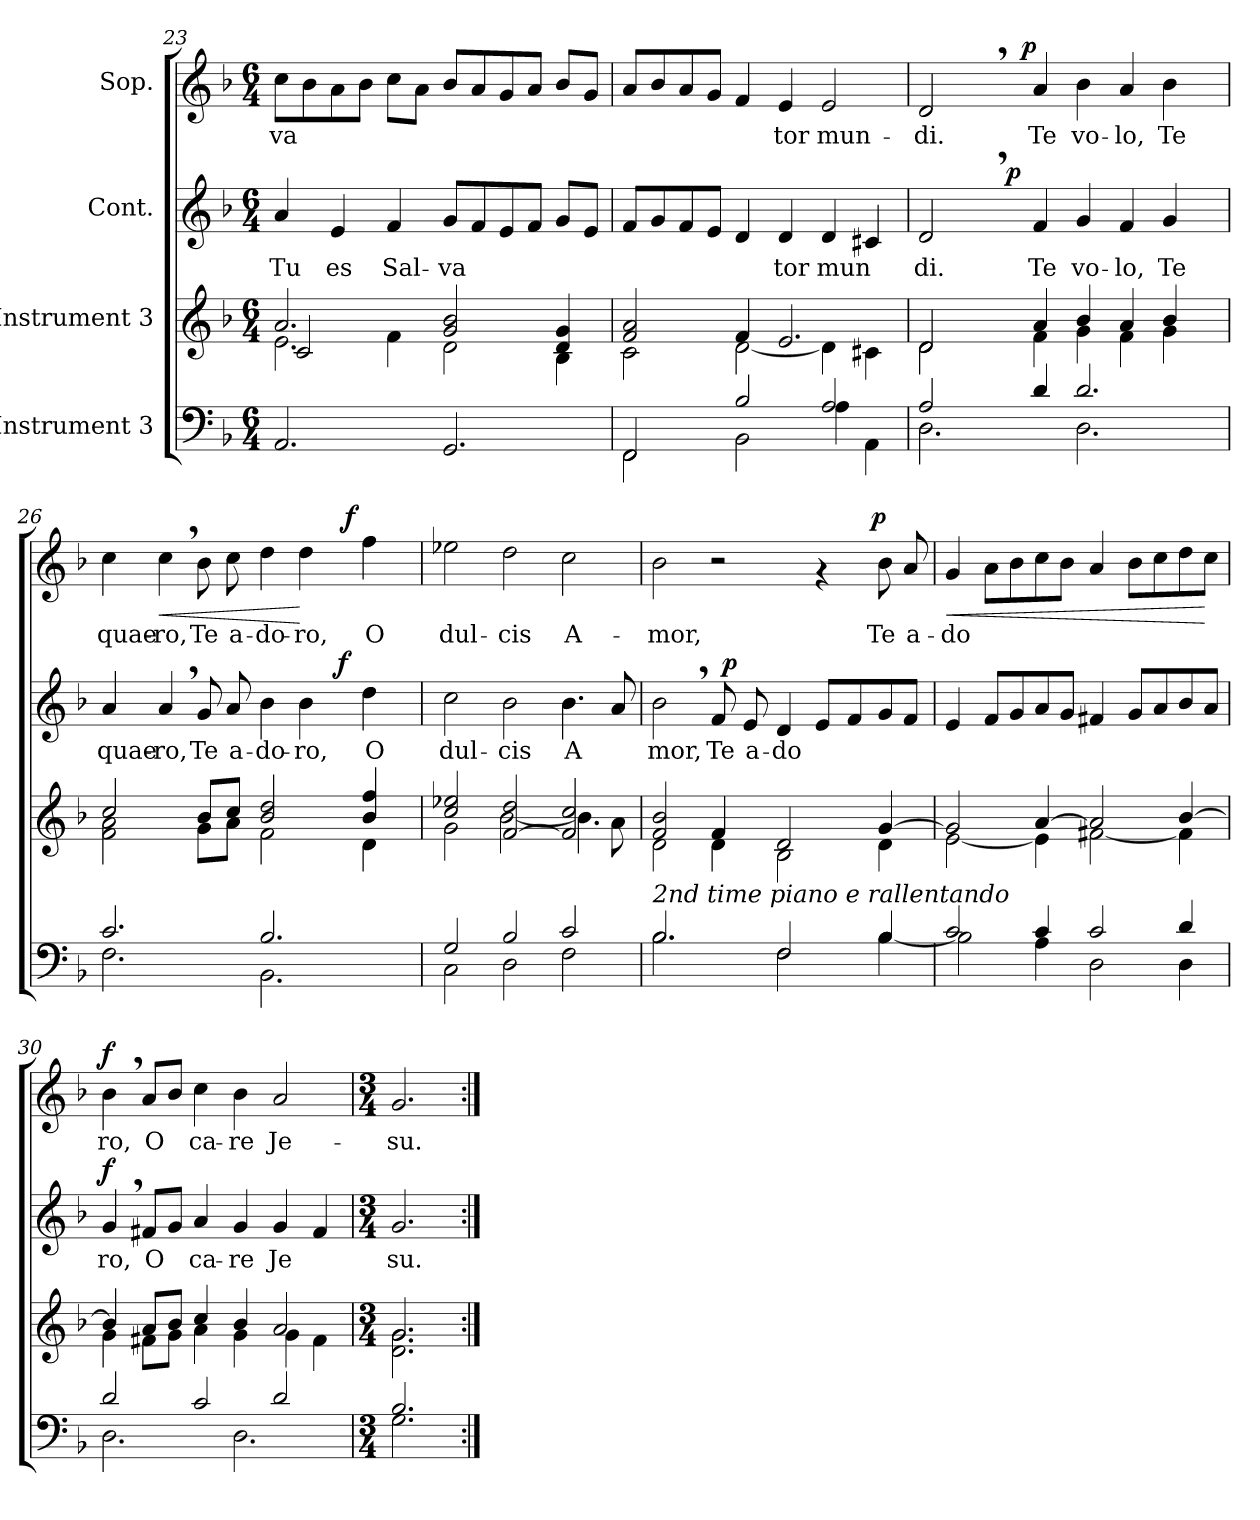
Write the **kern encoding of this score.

**kern	**kern	**kern	**text	**dynam	**kern	**text	**dynam
*part4	*part3	*part2	*part2	*part2	*part1	*part1	*part1
*staff4	*staff3	*staff2	*staff2	*staff2	*staff1	*staff1	*staff1
*I"Instrument 3	*I"Instrument 3	*I"Cont.	*	*	*I"Sop.	*	*
*clefF4	*clefG2	*clefG2	*	*	*clefG2	*	*
*k[b-]	*k[b-]	*k[b-]	*	*	*k[b-]	*	*
*F:	*F:	*F:	*	*	*F:	*	*
*M6/4	*M6/4	*M6/4	*	*	*M6/4	*	*
=23	=23	=23	=23	=23	=23	=23	=23
*	*^	*	*	*	*	*	*
*	*	*^	*	*	*	*	*	*
!	!	!	!	!	!LO:LY:b:cj	!	!	!LO:LY:b	!
2.AA/	2.e\	2c/	2.a/	4a/	Tu	.	8cc\L	-va-	.
!	!	!	!	!	!	!	!	!LO:LY:b	!
.	.	.	.	.	.	.	8b-\	--	.
!	!	!	!	!	!LO:LY:b:cj	!	!	!LO:LY:b	!
.	.	.	.	4e/	es	.	8a\	--	.
!	!	!	!	!	!	!	!	!LO:LY:b	!
.	.	.	.	.	.	.	8b-\J	--	.
!	!	!	!	!	!LO:LY:b:cj	!	!	!LO:LY:b	!
.	.	4f\	.	4f/	Sal-	.	8cc\L	--	.
!	!	!	!	!	!	!	!	!LO:LY:b	!
.	.	.	.	.	.	.	8a\J	--	.
!	!	!	!	!	!LO:LY:b:cj	!	!	!LO:LY:b	!
2.GG/	2d\	2g/ 2b-/	2.ryy	8g/L	-va-	.	8b-/L	--	.
!	!	!	!	!	!LO:LY:b:cj	!	!	!LO:LY:b	!
.	.	.	.	8f/	--	.	8a/	--	.
!	!	!	!	!	!LO:LY:b:cj	!	!	!LO:LY:b	!
.	.	.	.	8e/	--	.	8g/	--	.
!	!	!	!	!	!LO:LY:b:cj	!	!	!LO:LY:b	!
.	.	.	.	8f/J	--	.	8a/J	--	.
!	!	!	!	!	!LO:LY:b:cj	!	!	!LO:LY:b	!
.	4g/ 4d/	4B-\	.	8g/L	--	.	8b-/L	--	.
!	!	!	!	!	!LO:LY:b:cj	!	!	!LO:LY:b	!
.	.	.	.	8e/J	--	.	8g/J	--	.
*	*	*v	*v	*	*	*	*	*	*
=24	=24	=24	=24	=24	=24	=24	=24	=24
*^	*	*	*	*	*	*	*	*
!	!	!	!	!	!LO:LY:b:cj	!	!	!LO:LY:b	!
2FF/	2FF\	2f/ 2a/	2c\	8f/L	--	.	8a/L	--	.
!	!	!	!	!	!LO:LY:b:cj	!	!	!LO:LY:b	!
.	.	.	.	8g/	--	.	8b-/	--	.
!	!	!	!	!	!LO:LY:b:cj	!	!	!LO:LY:b	!
.	.	.	.	8f/	--	.	8a/	--	.
!	!	!	!	!	!LO:LY:b:cj	!	!	!LO:LY:b	!
.	.	.	.	8e/J	--	.	8g/J	--	.
!	!	!	!	!	!LO:LY:b:cj	!	!	!LO:LY:b	!
2B-/	2BB-\	4f/	[<2d\	4d/	--	.	4f/	--	.
!	!	!	!	!	!LO:LY:b:cj	!	!	!LO:LY:b	!
.	.	2.e/	.	4d/	-tor	.	4e/	-tor	.
!	!	!	!	!	!LO:LY:b:cj	!	!	!LO:LY:b	!
2A/	4A\	.	4d\]	4d/	mun-	.	2e/	mun-	.
!	!	!	!	!	!LO:LY:b:cj	!	!	!	!
.	4AA\	.	4c#X\	4c#X/	--	.	.	.	.
!!LO:LB:g=z
=25	=25	=25	=25	=25	=25	=25	=25	=25	=25
!	!	!	!	!	!LO:LY:b:cj	!	!	!LO:LY:b	!
*	*	*	*	*^	*	*	*^	*	*
2A/	2.D\	2d/	2d\	2d,>/	4ryy	-di.	.	2d,>/	4...ryy	-di.	.
.	.	.	.	.	8ryy	.	.	.	.	.	.
.	.	.	.	.	32.ryy	.	.	.	.	.	.
!	!	!	!	!	!	!	!LO:DY:a	!	!	!	!
.	.	.	.	.	1ryy	.	p	.	.	.	.
!	!	!	!	!	!	!	!	!	!	!	!LO:DY:a
.	.	.	.	.	.	.	.	.	1ryy	.	p
!	!	!	!	!	!	!LO:LY:b:cj	!	!	!	!LO:LY:b	!
4d/	.	4a/	4f\	4f/	.	Te	.	4a/	.	Te	.
!	!	!	!	!	!	!LO:LY:b:cj	!	!	!	!LO:LY:b	!
2.d/	2.D\	4b-/	4g\	4g/	.	vo-	.	4b-\	.	vo-	.
!	!	!	!	!	!	!LO:LY:b:cj	!	!	!	!LO:LY:b	!
.	.	4a/	4f\	4f/	.	-lo,	.	4a/	.	-lo,	.
!	!	!	!	!	!	!LO:LY:b:cj	!	!	!	!LO:LY:b	!
.	.	4b-/	4g\	4g/	.	Te	.	4b-\	.	Te	.
.	.	.	.	.	16ryy	.	.	.	.	.	.
.	.	.	.	.	.	.	.	.	32ryy	.	.
.	.	.	.	.	64ryy	.	.	.	.	.	.
=26	=26	=26	=26	=26	=26	=26	=26	=26	=26	=26	=26
!	!	!	!	!	!	!LO:LY:b:cj	!	!	!	!LO:LY:b	!
2.c/	2.F\	2cc/	2a\ 2f\	4a/	1ryy	quae-	.	4cc\	1ryy	quae-	.
!	!	!	!	!	!	!LO:LY:b:cj	!	!	!	!LO:LY:b	!LO:HP:b
.	.	.	.	4a,>/	.	-ro,	.	4cc,>\	.	-ro,	<
!	!	!	!	!	!	!LO:LY:b:cj	!	!	!	!LO:LY:b	!
.	.	8b-/L	8g\L	8g/	.	Te	.	8b-\	.	Te	.
!	!	!	!	!	!	!LO:LY:b:cj	!	!	!	!LO:LY:b	!
.	.	8cc/J	8a\J	8a/	.	a-	.	8cc\	.	a-	.
!	!	!	!	!	!	!LO:LY:b:cj	!	!	!	!LO:LY:b	!
2.B-/	2.BB-\	2b-/ 2dd/	2f\	4b-\	.	-do-	.	4dd\	.	-do-	.
!	!	!	!	!	!	!LO:LY:b:cj	!	!	!	!LO:LY:b	!
.	.	.	.	4b-\	8ryy	-ro,	.	4dd\	8.ryy	-ro,	[
.	.	.	.	.	32.ryy	.	.	.	.	.	.
!	!	!	!	!	!	!	!LO:DY:a	!	!	!	!
.	.	.	.	.	4ryy	.	f	.	.	.	.
!	!	!	!	!	!	!	!	!	!	!	!LO:DY:a
.	.	.	.	.	.	.	.	.	4ryy	.	f
!	!	!	!	!	!	!LO:LY:b:cj	!	!	!	!LO:LY:b	!
.	.	4ff/ 4b-/	4d\	4dd\	.	O	.	4ff\	.	O	.
.	.	.	.	.	16ryy	.	.	.	.	.	.
.	.	.	.	.	.	.	.	.	16ryy	.	.
.	.	.	.	.	64ryy	.	.	.	.	.	.
=27	=27	=27	=27	=27	=27	=27	=27	=27	=27	=27	=27
!	!	!	!	!	!	!LO:LY:b:cj	!	!	!	!LO:LY:b	!
*	*	*	*	*v	*v	*	*	*	*	*	*
*	*	*	*	*	*	*	*v	*v	*	*
2G/	2C\	2ee-X/ 2cc/	2g\	2cc\	dul-	.	2ee-X\	dul-	.
!	!	!	!	!	!LO:LY:b:cj	!	!	!LO:LY:b	!
2B-/	2D\	2dd/ [>2f/	[<2b-\	2b-\	-cis	.	2dd\	-cis	.
!	!	!	!	!	!LO:LY:b:cj	!	!	!LO:LY:b	!
2c/	2F\	2cc/ 2f/]	4.b-\]	4.b-\	A-	.	2cc\	A-	.
!	!	!	!	!	!LO:LY:b:cj	!	!	!	!
.	.	.	8a\	8a/	--	.	.	.	.
=28	=28	=28	=28	=28	=28	=28	=28	=28	=28
!	!	!LO:TX:b:i:t=2nd time piano e rallentando	!	!	!	!	!	!	!
!	!	!	!	!	!LO:LY:b:cj	!	!	!LO:LY:b	!
*	*	*	*	*^	*	*	*^	*	*
2.B-/	2.B-\	2b-/ 2f/	2d\	2b-,>\	2ryy	-mor,	.	2b-\	1ryy	-mor,	.
!	!	!	!	!	!	!LO:LY:b:cj	!	!	!	!	!
.	.	4f/	4d\	8f/	32ryy	Te	.	2r	.	.	.
!	!	!	!	!	!	!	!LO:DY:a	!	!	!	!
.	.	.	.	.	2ryy	.	p	.	.	.	.
!	!	!	!	!	!	!LO:LY:b:cj	!	!	!	!	!
.	.	.	.	8e/	.	a-	.	.	.	.	.
!	!	!	!	!	!	!LO:LY:b:cj	!	!	!	!	!
2F/	2F\	2d/	2B-\	4d/	.	-do-	.	.	.	.	.
!	!	!	!	!	!	!LO:LY:b:cj	!	!	!	!	!
.	.	.	.	8e/L	.	--	.	4rf	8...ryy	.	.
.	.	.	.	.	4...ryy	.	.	.	.	.	.
!	!	!	!	!	!	!LO:LY:b:cj	!	!	!	!	!
.	.	.	.	8f/	.	--	.	.	.	.	.
!	!	!	!	!	!	!	!	!	!	!	!LO:DY:a
.	.	.	.	.	.	.	.	.	4ryy	.	p
!	!	!	!	!	!	!LO:LY:b:cj	!	!	!	!LO:LY:b	!
4B-/	[<4B-\	[<4g/	4d\	8g/	.	--	.	8b-\	.	Te	.
!	!	!	!	!	!	!LO:LY:b:cj	!	!	!	!LO:LY:b	!
.	.	.	.	8f/J	.	--	.	8a/	.	a-	.
.	.	.	.	.	.	.	.	.	64ryy	.	.
!!LO:PB:g=z
=29	=29	=29	=29	=29	=29	=29	=29	=29	=29	=29	=29
!	!	!	!	!	!	!LO:LY:b:cj	!	!	!	!LO:LY:b	!LO:HP:b
*	*	*	*	*v	*v	*	*	*	*	*	*
*	*	*	*	*	*	*	*v	*v	*	*
2c/	2B-\]	2g/]	[<2e\	4e/	--	.	4g/	-do-	<
!	!	!	!	!	!LO:LY:b:cj	!	!	!LO:LY:b	!
.	.	.	.	8f/L	--	.	8a\L	--	.
!	!	!	!	!	!LO:LY:b:cj	!	!	!LO:LY:b	!
.	.	.	.	8g/	--	.	8b-\	--	.
!	!	!	!	!	!LO:LY:b:cj	!	!	!LO:LY:b	!
4c/	4A\	[>4a/	4e\]	8a/	--	.	8cc\	--	.
!	!	!	!	!	!LO:LY:b:cj	!	!	!LO:LY:b	!
.	.	.	.	8g/J	--	.	8b-\J	--	.
!	!	!	!	!	!LO:LY:b:cj	!	!	!LO:LY:b	!
2c/	2D\	2a/]	[<2f#X\	4f#X/	--	.	4a/	--	.
!	!	!	!	!	!LO:LY:b:cj	!	!	!LO:LY:b	!
.	.	.	.	8g/L	--	.	8b-\L	--	.
!	!	!	!	!	!LO:LY:b:cj	!	!	!LO:LY:b	!
.	.	.	.	8a/	--	.	8cc\	--	.
!	!	!	!	!	!LO:LY:b:cj	!	!	!LO:LY:b	!
4d/	4D\	[>4b-/	4f#\]	8b-/	--	.	8dd\	--	.
!	!	!	!	!	!LO:LY:b:cj	!	!	!LO:LY:b	!
.	.	.	.	8a/J	--	.	8cc\J	--	[
=30	=30	=30	=30	=30	=30	=30	=30	=30	=30
!	!	!	!	!	!LO:LY:b:cj	!LO:DY:a	!	!LO:LY:b	!LO:DY:a
2d/	2.D\	4b-/]	4g\	4g,>/	-ro,	f	4b-,>\	-ro,	f
!	!	!	!	!	!LO:LY:b:cj	!	!	!LO:LY:b	!
.	.	8a/L	8f#X\L	8f#X/L	O	.	8a/L	O	.
!	!	!	!	!	!LO:LY:b:cj	!	!	!LO:LY:b	!
.	.	8b-/J	8g\J	8g/J	.	.	8b-/J	.	.
!	!	!	!	!	!LO:LY:b:cj	!	!	!LO:LY:b	!
2c/	.	4cc/	4a\	4a/	ca-	.	4cc\	ca-	.
!	!	!	!	!	!LO:LY:b:cj	!	!	!LO:LY:b	!
.	2.D\	4b-/	4g\	4g/	-re	.	4b-\	-re	.
!	!	!	!	!	!LO:LY:b:cj	!	!	!LO:LY:b	!
2d/	.	2a/	4g\	4g/	Je-	.	2a/	Je-	.
!	!	!	!	!	!LO:LY:b:cj	!	!	!	!
.	.	.	4f#\	4f#/	--	.	.	.	.
*	*	*v	*v	*	*	*	*	*	*
=31	=31	=31	=31	=31	=31	=31	=31	=31
*M3/4	*	*M3/4	*M3/4	*	*	*M3/4	*	*
*	*	*^	*	*	*	*	*	*
*	*	*	*^	*	*	*	*	*	*
!	!	!	!	!	!	!LO:LY:b:cj	!	!	!LO:LY:b	!
2.B-/	2.G\	2.g/	2.d\	2.g\	2.g/	-su.	.	2.g/	-su.	.
*v	*v	*	*	*	*	*	*	*	*	*
*	*v	*v	*v	*	*	*	*	*	*
=:|!	=:|!	=:|!	=:|!	=:|!	=:|!	=:|!	=:|!
*-	*-	*-	*-	*-	*-	*-	*-
